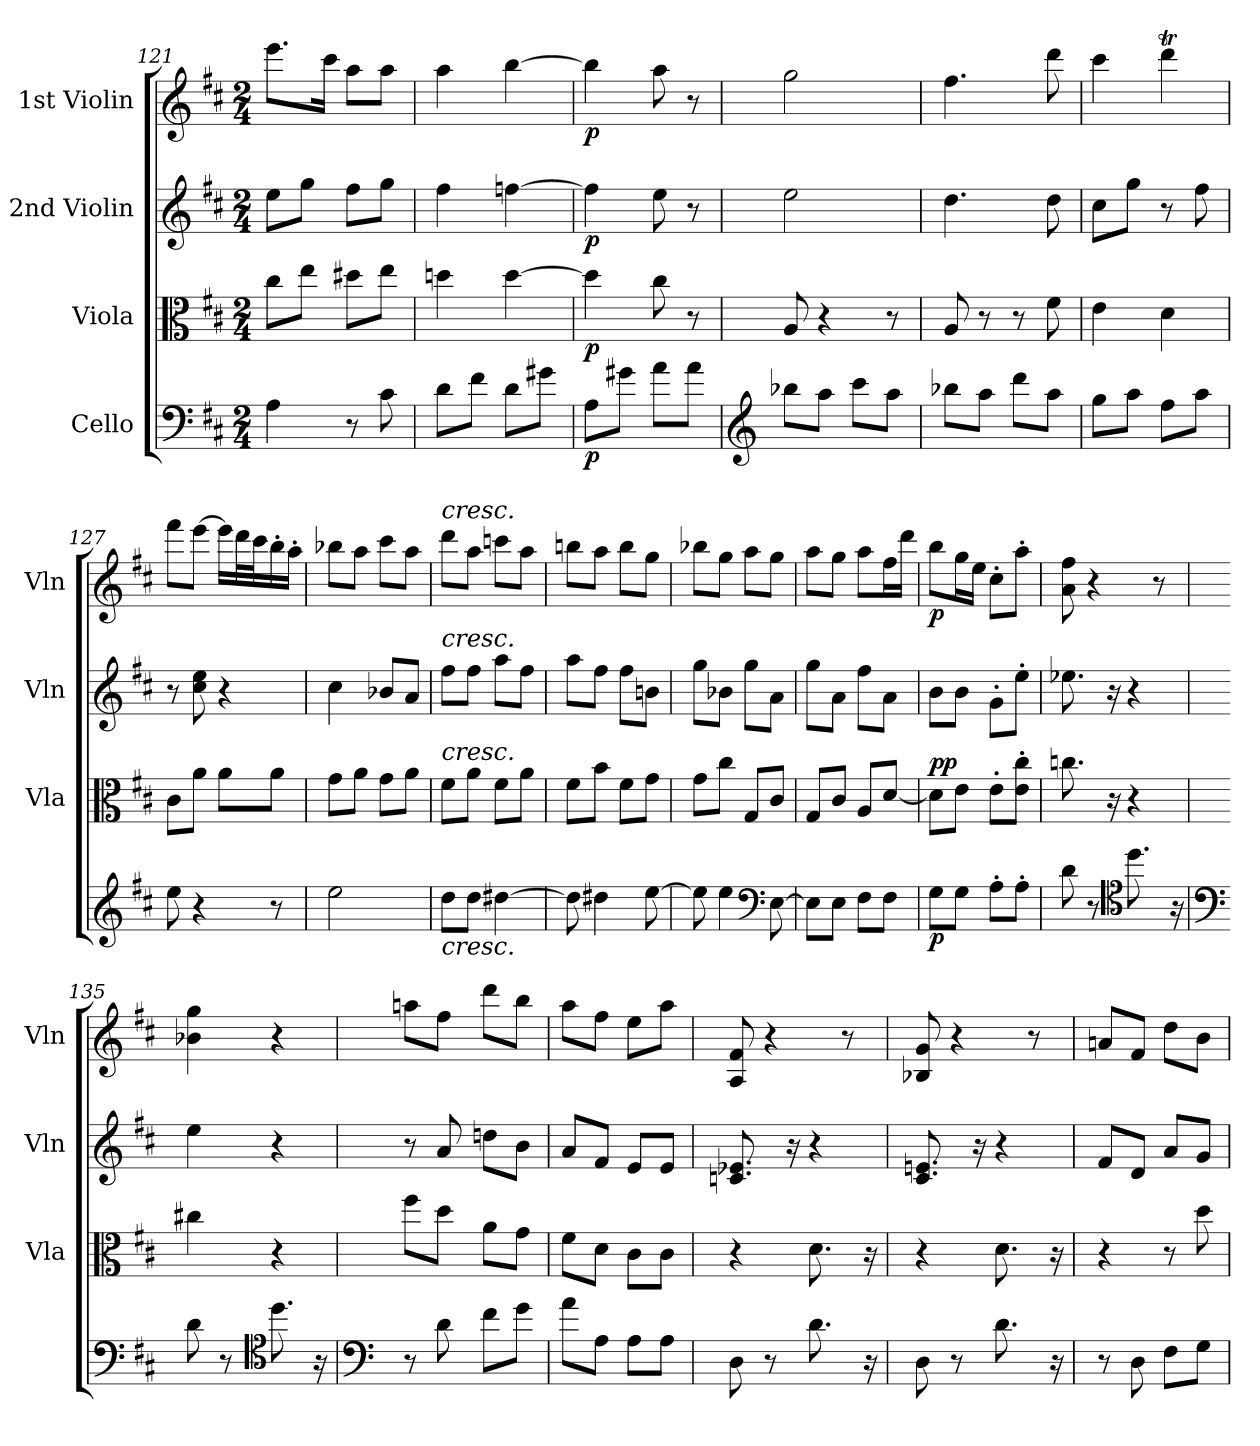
**kern	**dynam	**kern	**dynam	**kern	**dynam	**kern	**dynam
*part4	*part4	*part3	*part3	*part2	*part2	*part1	*part1
*staff4	*staff4	*staff3	*staff3	*staff2	*staff2	*staff1	*staff1
*I"Cello	*	*I"Viola	*	*I"2nd Violin	*	*I"1st Violin	*
*	*	*I'Vla	*	*I'Vln	*	*I'Vln	*
*clefF4	*	*clefC3	*	*clefG2	*	*clefG2	*
*k[f#c#]	*	*k[f#c#]	*	*k[f#c#]	*	*k[f#c#]	*
*M2/4	*	*M2/4	*	*M2/4	*	*M2/4	*
=121	=121	=121	=121	=121	=121	=121	=121
4A\	.	8cc#\L	.	8ee\L	.	8.eee\L	.
.	.	8ee\J	.	8gg\J	.	.	.
.	.	.	.	.	.	16ccc#\Jk	.
8r	.	8dd#X\L	.	8ff#\L	.	8aa\L	.
8c#\	.	8ee\J	.	8gg\J	.	8aa\J	.
=122	=122	=122	=122	=122	=122	=122	=122
8d\L	.	4ddn\	.	4ff#\	.	4aa\	.
8f#\J	.	.	.	.	.	.	.
8d\L	.	[4dd\	.	[4ffn\	.	[4bb\	.
8g#X\J	.	.	.	.	.	.	.
=123	=123	=123	=123	=123	=123	=123	=123
!	!LO:DY:b	!	!LO:DY:b	!	!LO:DY:b	!	!LO:DY:b
8A\L	p	4dd\]	p	4ff\]	p	4bb\]	p
8g#X\J	.	.	.	.	.	.	.
8a\L	.	8cc#\	.	8ee\	.	8aa\	.
8a\J	.	8r	.	8r	.	8r	.
=124	=124	=124	=124	=124	=124	=124	=124
*clefG2	*	*	*	*	*	*	*
8bb-X\L	.	8A/	.	2ee\	.	2gg\	.
8aa\J	.	4r	.	.	.	.	.
8ccc#\L	.	.	.	.	.	.	.
8aa\J	.	8r	.	.	.	.	.
=125	=125	=125	=125	=125	=125	=125	=125
8bb-X\L	.	8A/	.	4.dd\	.	4.ff#\	.
8aa\J	.	8r	.	.	.	.	.
8ddd\L	.	8r	.	.	.	.	.
8aa\J	.	8f#\	.	8dd\	.	8ddd\	.
=126	=126	=126	=126	=126	=126	=126	=126
8gg\L	.	4e\	.	8cc#\L	.	4ccc#\	.
8aa\J	.	.	.	8gg\J	.	.	.
8ff#\L	.	4d\	.	8r	.	4dddT\	.
8aa\J	.	.	.	8ff#\	.	.	.
=127	=127	=127	=127	=127	=127	=127	=127
8ee\	.	8c#\L	.	8r	.	8fff#\L	.
4r	.	8a\J	.	8cc#\ 8ee\	.	[8eee\J	.
.	.	8a\L	.	4r	.	16eee\LL]	.
.	.	.	.	.	.	32ddd\L	.
.	.	.	.	.	.	32ccc#\J	.
8r	.	8a\J	.	.	.	16bb'\	.
.	.	.	.	.	.	16aa'\JJ	.
=128	=128	=128	=128	=128	=128	=128	=128
2ee\	.	8g\L	.	4cc#\	.	8bb-X\L	.
.	.	8a\J	.	.	.	8aa\J	.
.	.	8g\L	.	8b-X/L	.	8ccc#\L	.
.	.	8a\J	.	8a/J	.	8aa\J	.
=129	=129	=129	=129	=129	=129	=129	=129
!	!	!	!	!	!	!LO:TX:a:i:t=cresc.	!
!	!	!	!	!LO:TX:a:i:t=cresc.	!	!	!
!	!	!LO:TX:a:i:t=cresc.	!	!	!	!	!
!LO:TX:b:i:t=cresc.	!	!	!	!	!	!	!
8dd\L	.	8f#\L	.	8ff#\L	.	8ddd\L	.
8dd\J	.	8a\J	.	8ff#\J	.	8aa\J	.
[4dd#X\	.	8f#\L	.	8aa\L	.	8cccn\L	.
.	.	8a\J	.	8ff#\J	.	8aa\J	.
=130	=130	=130	=130	=130	=130	=130	=130
8dd#\]	.	8f#\L	.	8aa\L	.	8bbn\L	.
4dd#X\	.	8b\J	.	8ff#\J	.	8aa\J	.
.	.	8f#\L	.	8ff#\L	.	8bb\L	.
[8ee\	.	8g\J	.	8bn\J	.	8gg\J	.
=131	=131	=131	=131	=131	=131	=131	=131
8ee\]	.	8g\L	.	8gg\L	.	8bb-X\L	.
4ee\	.	8cc#\J	.	8b-X\J	.	8gg\J	.
.	.	8G/L	.	8gg\L	.	8aa\L	.
*clefF4	*	*	*	*	*	*	*
[8E\	.	8c#/J	.	8a\J	.	8gg\J	.
=132	=132	=132	=132	=132	=132	=132	=132
8E\L]	.	8G/L	.	8gg\L	.	8aa\L	.
8E\J	.	8c#/J	.	8a\J	.	8gg\J	.
8F#\L	.	8A/L	.	8ff#\L	.	8aa\L	.
8F#\J	.	[8d/J	.	8a\J	.	16ff#\L	.
.	.	.	.	.	.	16ddd\JJ	.
=133	=133	=133	=133	=133	=133	=133	=133
!	!LO:DY:b	!	!LO:DY:a	!	!	!	!
!	!	!	!LO:DY:n=1:b	!	!	!	!LO:DY:b
8G\L	p	8d\L]	p p	8b\L	.	8bb\L	p
8G\J	.	8e\J	.	8b\J	.	16gg\L	.
.	.	.	.	.	.	16ee\JJ	.
8A'\L	.	8e'\L	.	8g'\L	.	8cc#'\L	.
8A'\J	.	8e\' 8cc#\'J	.	8ee'\J	.	8aa'\J	.
=134	=134	=134	=134	=134	=134	=134	=134
8d\	.	8.ccn\	.	8.ee-X\	.	8a\ 8ff#\	.
8r	.	.	.	.	.	4r	.
.	.	16r	.	16r	.	.	.
*clefC4	*	*	*	*	*	*	*
8.dd\	.	4r	.	4r	.	.	.
.	.	.	.	.	.	8r	.
16r	.	.	.	.	.	.	.
=135	=135	=135	=135	=135	=135	=135	=135
*clefF4	*	*	*	*	*	*	*
8d\	.	4cc#X\	.	4ee\	.	4b-X\ 4gg\	.
8r	.	.	.	.	.	.	.
*clefC4	*	*	*	*	*	*	*
8.dd\	.	4r	.	4r	.	4r	.
16r	.	.	.	.	.	.	.
=136	=136	=136	=136	=136	=136	=136	=136
*clefF4	*	*	*	*	*	*	*
8r	.	8ff#\L	.	8r	.	8aan\L	.
8d\	.	8dd\J	.	8a/	.	8ff#\J	.
8f#\L	.	8a\L	.	8ddn\L	.	8ddd\L	.
8g\J	.	8g\J	.	8b\J	.	8bb\J	.
=137	=137	=137	=137	=137	=137	=137	=137
8a\L	.	8f#\L	.	8a/L	.	8aa\L	.
8A\J	.	8d\J	.	8f#/J	.	8ff#\J	.
8A\L	.	8c#\L	.	8e/L	.	8ee\L	.
8A\J	.	8c#\J	.	8e/J	.	8aa\J	.
=138	=138	=138	=138	=138	=138	=138	=138
8D\	.	4r	.	8.cn/ 8.e-X/	.	8A/ 8f#/	.
8r	.	.	.	.	.	4r	.
.	.	.	.	16r	.	.	.
8.d\	.	8.d\	.	4r	.	.	.
.	.	.	.	.	.	8r	.
16r	.	16r	.	.	.	.	.
=139	=139	=139	=139	=139	=139	=139	=139
8D\	.	4r	.	8.c#/ 8.en/	.	8B-X/ 8g/	.
8r	.	.	.	.	.	4r	.
.	.	.	.	16r	.	.	.
8.d\	.	8.d\	.	4r	.	.	.
.	.	.	.	.	.	8r	.
16r	.	16r	.	.	.	.	.
=140	=140	=140	=140	=140	=140	=140	=140
8r	.	4r	.	8f#/L	.	8an/L	.
8D\	.	.	.	8d/J	.	8f#/J	.
8F#\L	.	8r	.	8a/L	.	8dd\L	.
8G\J	.	8dd\	.	8g/J	.	8b\J	.
=	=	=	=	=	=	=	=
*-	*-	*-	*-	*-	*-	*-	*-
